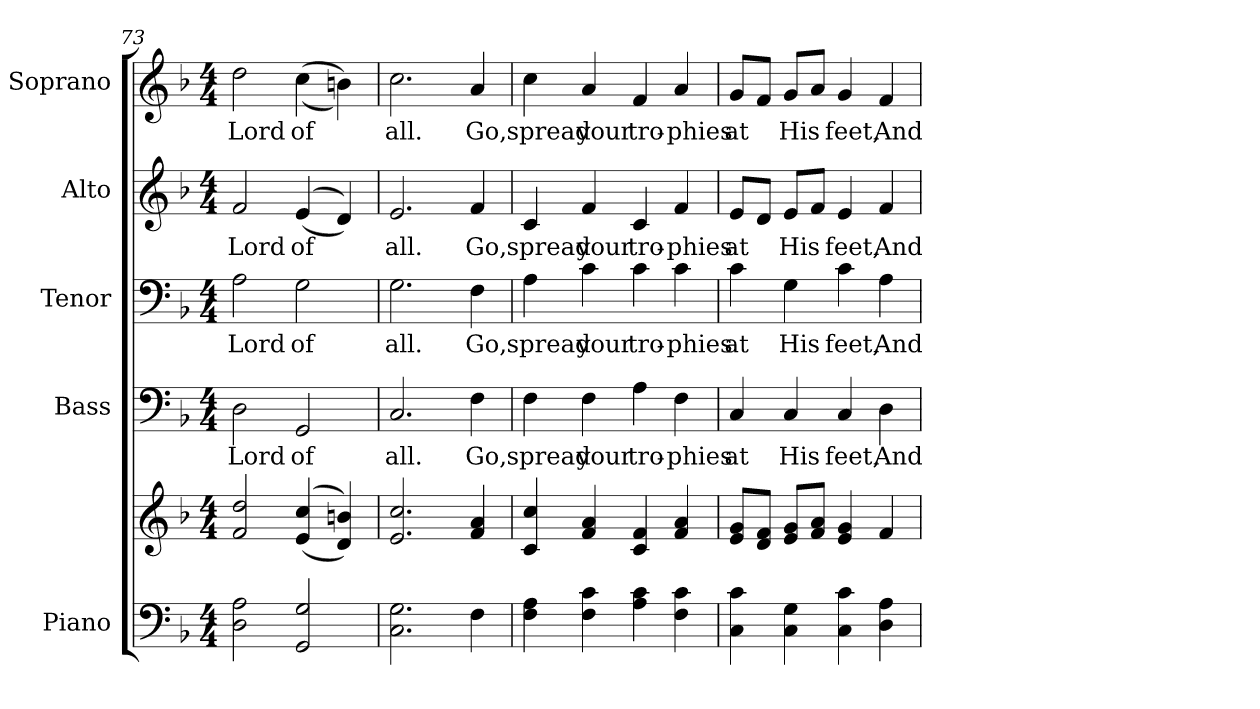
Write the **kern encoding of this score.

**kern	**kern	**kern	**text	**kern	**text	**kern	**text	**kern	**text
*part5	*part5	*part4	*part4	*part3	*part3	*part2	*part2	*part1	*part1
*staff6	*staff5	*staff4	*staff4	*staff3	*staff3	*staff2	*staff2	*staff1	*staff1
*I"Piano	*	*I"Bass	*	*I"Tenor	*	*I"Alto	*	*I"Soprano	*
*I'Pno.	*	*I'B.	*	*I'T.	*	*I'A.	*	*I'S.	*
*clefF4	*clefG2	*clefF4	*	*clefF4	*	*clefG2	*	*clefG2	*
*k[b-]	*k[b-]	*k[b-]	*	*k[b-]	*	*k[b-]	*	*k[b-]	*
*F:	*F:	*F:	*	*F:	*	*F:	*	*F:	*
*M4/4	*M4/4	*M4/4	*	*M4/4	*	*M4/4	*	*M4/4	*
=73	=73	=73	=73	=73	=73	=73	=73	=73	=73
!	!	!	!LO:LY:b:color=#000000	!	!	!	!	!	!
!	!	!	!	!	!LO:LY:b:color=#000000	!	!	!	!
!	!	!	!	!	!	!	!LO:LY:b:color=#000000	!	!
!	!	!	!	!	!	!	!	!	!LO:LY:b:color=#000000
2Di\ 2Ai	2fi/ 2ddi	2Di\	Lord	2Ai\	Lord	2fi/	Lord	2ddi\	Lord
!	!	!	!LO:LY:b:color=#000000	!	!	!	!	!	!
!	!	!	!	!	!LO:LY:b:color=#000000	!	!	!	!
!	!	!	!	!	!	!	!LO:LY:b:color=#000000	!	!
!	!	!	!	!	!	!	!	!	!LO:LY:b:color=#000000
2GGi/ 2Gi	((4ei/ 4cci	2GGi/	of	2Gi\	of	((4ei/	of	((4cci\	of
.	4di/ 4bni))	.	.	.	.	4di/))	.	4bni\))	.
!!LO:PB:g=z
=74	=74	=74	=74	=74	=74	=74	=74	=74	=74
!	!	!	!LO:LY:b:color=#000000	!	!	!	!	!	!
!	!	!	!	!	!LO:LY:b:color=#000000	!	!	!	!
!	!	!	!	!	!	!	!LO:LY:b:color=#000000	!	!
!	!	!	!	!	!	!	!	!	!LO:LY:b:color=#000000
2.Ci\ 2.Gi	2.ei/ 2.cci	2.Ci/	all.	2.Gi\	all.	2.ei/	all.	2.cci\	all.
!	!	!	!LO:LY:b:color=#000000	!	!	!	!	!	!
!	!	!	!	!	!LO:LY:b:color=#000000	!	!	!	!
!	!	!	!	!	!	!	!LO:LY:b:color=#000000	!	!
!	!	!	!	!	!	!	!	!	!LO:LY:b:color=#000000
4Fi\	4fi/ 4ai	4Fi\	Go,	4Fi\	Go,	4fi/	Go,	4ai/	Go,
=75	=75	=75	=75	=75	=75	=75	=75	=75	=75
!	!	!	!LO:LY:b:color=#000000	!	!	!	!	!	!
!	!	!	!	!	!LO:LY:b:color=#000000	!	!	!	!
!	!	!	!	!	!	!	!LO:LY:b:color=#000000	!	!
!	!	!	!	!	!	!	!	!	!LO:LY:b:color=#000000
4Fi\ 4Ai	4ci/ 4cci	4Fi\	spread	4Ai\	spread	4ci/	spread	4cci\	spread
!	!	!	!LO:LY:b:color=#000000	!	!	!	!	!	!
!	!	!	!	!	!LO:LY:b:color=#000000	!	!	!	!
!	!	!	!	!	!	!	!LO:LY:b:color=#000000	!	!
!	!	!	!	!	!	!	!	!	!LO:LY:b:color=#000000
4Fi\ 4ci	4fi/ 4ai	4Fi\	your	4ci\	your	4fi/	your	4ai/	your
!	!	!	!LO:LY:b:color=#000000	!	!	!	!	!	!
!	!	!	!	!	!LO:LY:b:color=#000000	!	!	!	!
!	!	!	!	!	!	!	!LO:LY:b:color=#000000	!	!
!	!	!	!	!	!	!	!	!	!LO:LY:b:color=#000000
4Ai\ 4ci	4ci/ 4fi	4Ai\	tro-	4ci\	tro-	4ci/	tro-	4fi/	tro-
!	!	!	!LO:LY:b:color=#000000	!	!	!	!	!	!
!	!	!	!	!	!LO:LY:b:color=#000000	!	!	!	!
!	!	!	!	!	!	!	!LO:LY:b:color=#000000	!	!
!	!	!	!	!	!	!	!	!	!LO:LY:b:color=#000000
4Fi\ 4ci	4fi/ 4ai	4Fi\	-phies	4ci\	-phies	4fi/	-phies	4ai/	-phies
!!LO:LB:g=z
=76	=76	=76	=76	=76	=76	=76	=76	=76	=76
!	!	!	!LO:LY:b:color=#000000	!	!	!	!	!	!
!	!	!	!	!	!LO:LY:b:color=#000000	!	!	!	!
!	!	!	!	!	!	!	!LO:LY:b:color=#000000	!	!
!	!	!	!	!	!	!	!	!	!LO:LY:b:color=#000000
4Ci\ 4ci	8ei/ 8giL	4Ci/	at	4ci\	at	8ei/L	at	8gi/L	at
.	8di/ 8fiJ	.	.	.	.	8di/J	.	8fi/J	.
!	!	!	!LO:LY:b:color=#000000	!	!	!	!	!	!
!	!	!	!	!	!LO:LY:b:color=#000000	!	!	!	!
!	!	!	!	!	!	!	!LO:LY:b:color=#000000	!	!
!	!	!	!	!	!	!	!	!	!LO:LY:b:color=#000000
4Ci\ 4Gi	8ei/ 8giL	4Ci/	His	4Gi\	His	8ei/L	His	8gi/L	His
.	8fi/ 8aiJ	.	.	.	.	8fi/J	.	8ai/J	.
!	!	!	!LO:LY:b:color=#000000	!	!	!	!	!	!
!	!	!	!	!	!LO:LY:b:color=#000000	!	!	!	!
!	!	!	!	!	!	!	!LO:LY:b:color=#000000	!	!
!	!	!	!	!	!	!	!	!	!LO:LY:b:color=#000000
4Ci\ 4ci	4ei/ 4gi	4Ci/	feet,	4ci\	feet,	4ei/	feet,	4gi/	feet,
!	!	!	!LO:LY:b:color=#000000	!	!	!	!	!	!
!	!	!	!	!	!LO:LY:b:color=#000000	!	!	!	!
!	!	!	!	!	!	!	!LO:LY:b:color=#000000	!	!
!	!	!	!	!	!	!	!	!	!LO:LY:b:color=#000000
4Di\ 4Ai	4fi/	4Di\	And	4Ai\	And	4fi/	And	4fi/	And
=	=	=	=	=	=	=	=	=	=
*-	*-	*-	*-	*-	*-	*-	*-	*-	*-
